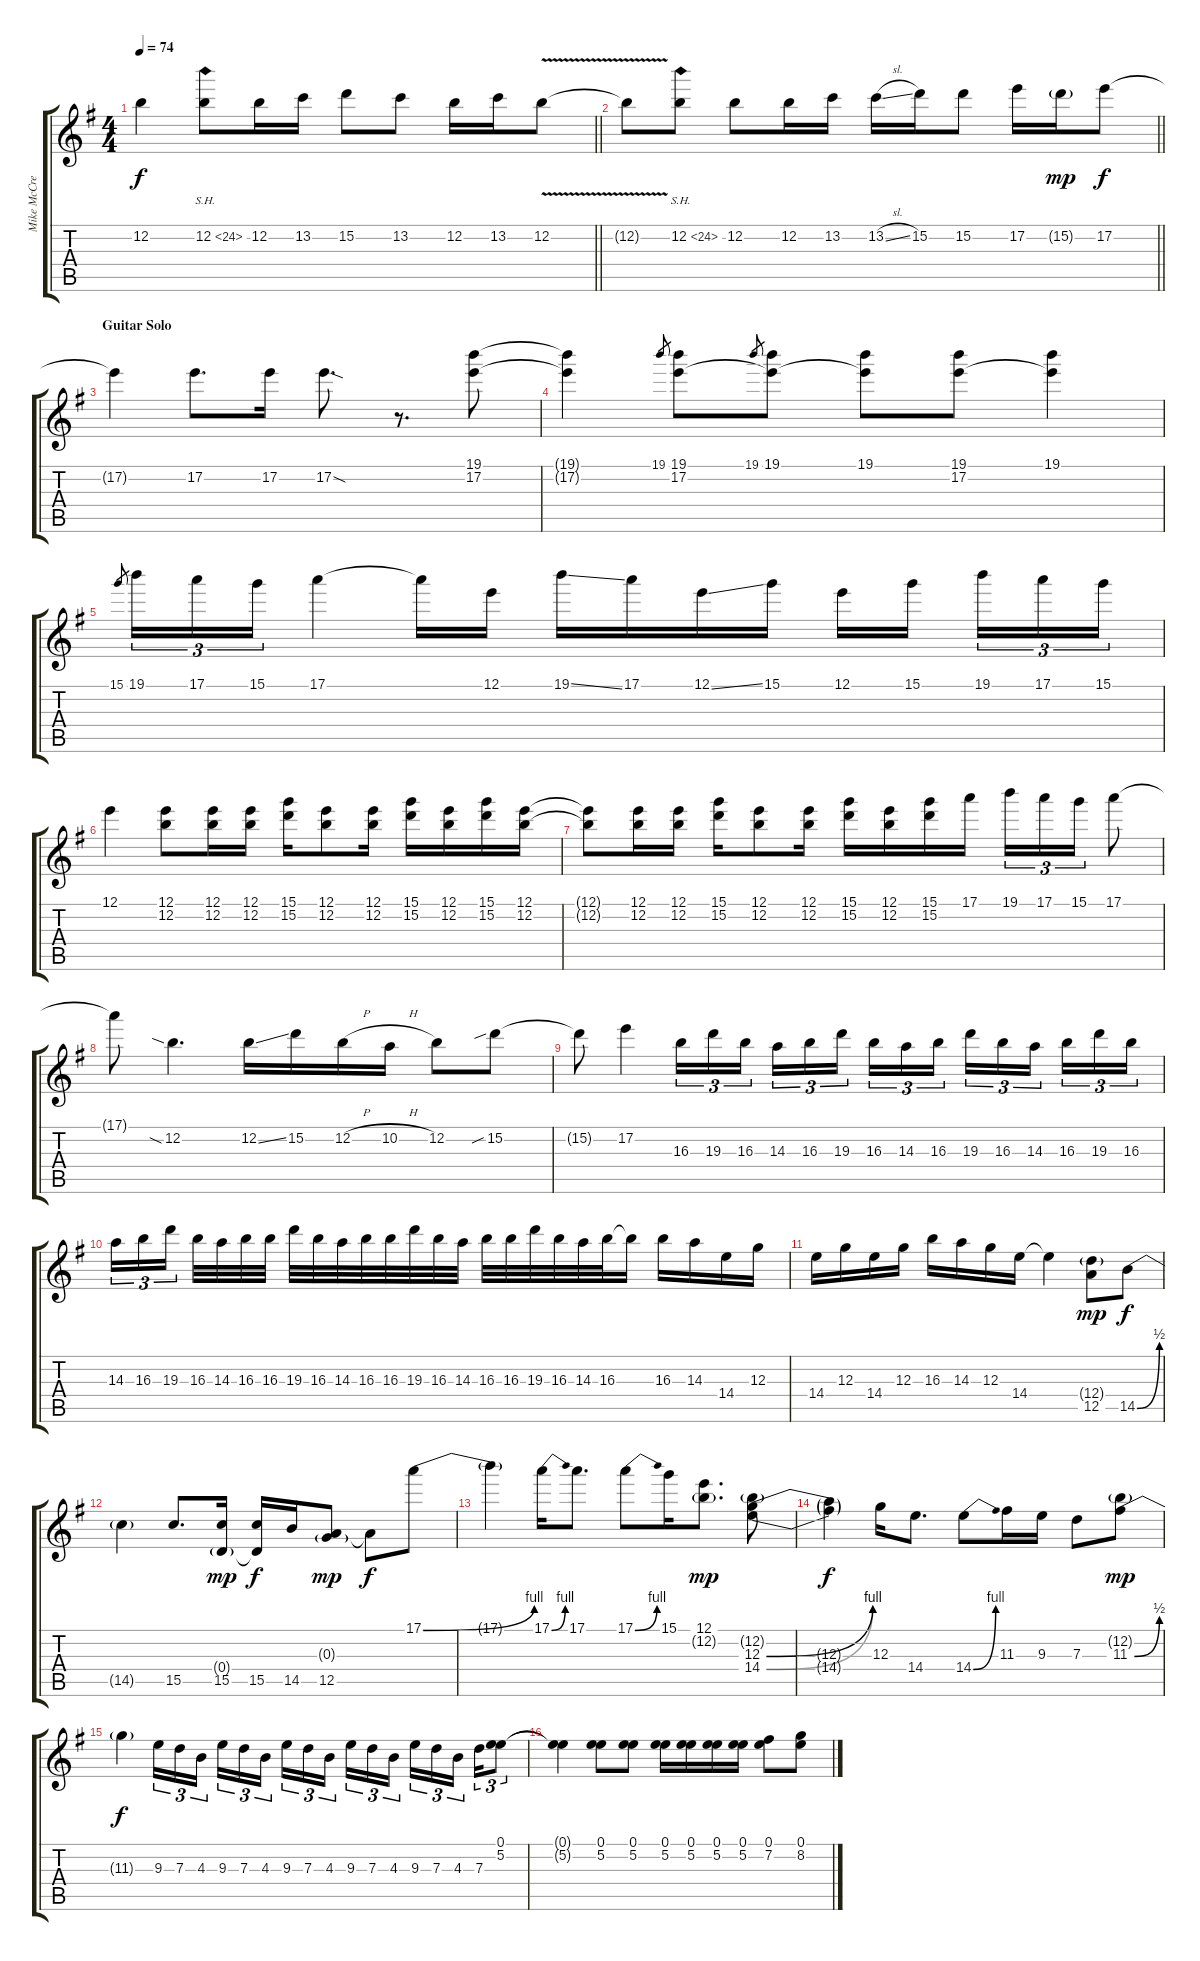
\track ("Mike McCready" "Mike McCre") {instrument electricguitarclean}
\staff {score tabs}
\tuning (E4 B3 G3 D3 A2 E2) {hide}
\ts (4 4)
\tempo 74
\clef g2
\barLineRight lightlight
\ks eminor
12.2{t}.4{dy f} 12.2{sh 12}.8 12.2.16 13.2.16 15.2.8 13.2.8 12.2.16 13.2.16 12.2{v}.8 |
\barLineRight lightlight
12.2{t}.8 12.2{sh 12}.8 12.2.8 12.2.16 13.2.16 13.2{sl}.16 15.2.16 15.2.8 17.2.16 15.2{g}.16{dy mp} 17.2.8{dy f} |
\section ("" "Guitar Solo")
17.2{t}.4 17.2.8{d} 17.2.16 17.2{sod}.8{d} r.8{d} (19.1 17.2).8 |
(19.1{t} 17.2{t}).4 19.1.8{gr} (19.1 17.2).8 19.1.8{gr} (19.1 17.2{t}).8 (19.1 17.2{t}).8 (19.1 17.2).8 (19.1 17.2{t}).4 |
15.1.8{gr} 19.1.16{tu (3 2)} 17.1.16{tu (3 2)} 15.1.16{tu (3 2)} 17.1.4 17.1{t}.16 12.1.16 19.1{ss}.16 17.1.16 12.1{ss}.16 15.1.16 12.1.16 15.1.16{beam splitsecondary} 19.1.16{tu (3 2)} 17.1.16{tu (3 2)} 15.1.16{tu (3 2)} |
12.1.4 (12.1 12.2).8 (12.1 12.2).16 (12.1 12.2).16 (15.1 15.2).16 (12.1 12.2).8 (12.1 12.2).16 (15.1 15.2).16 (12.1 12.2).16 (15.1 15.2).16 (12.1 12.2).16 |
(12.1{t} 12.2{t}).8 (12.1 12.2).16 (12.1 12.2).16 (15.1 15.2).16 (12.1 12.2).8 (12.1 12.2).16 (15.1 15.2).16 (12.1 12.2).16 (15.1 15.2).16 17.1.16 19.1.16{tu (3 2)} 17.1.16{tu (3 2)} 15.1.16{tu (3 2)} 17.1.8 |
17.1{t}.8 12.2{sia}.4{d} 12.2{ss}.16 15.2.16 12.2{h}.16 10.2{h}.16 12.2.8 15.2{sib}.8 |
15.2{t}.8 17.2.4 16.3.16{tu (3 2)} 19.3.16{tu (3 2)} 16.3.16{tu (3 2)} 14.3.16{tu (3 2)} 16.3.16{tu (3 2)} 19.3.16{tu (3 2) beam splitsecondary} 16.3.16{tu (3 2)} 14.3.16{tu (3 2)} 16.3.16{tu (3 2)} 19.3.16{tu (3 2)} 16.3.16{tu (3 2)} 14.3.16{tu (3 2) beam splitsecondary} 16.3.16{tu (3 2)} 19.3.16{tu (3 2)} 16.3.16{tu (3 2)} |
14.3.16{tu (3 2)} 16.3.16{tu (3 2)} 19.3.16{tu (3 2) beam splitsecondary} 16.3.32 14.3.32 16.3.32 16.3.32 19.3.32 16.3.32 14.3.32 16.3.32 16.3.32 19.3.32 16.3.32 14.3.32 16.3.32 16.3.32 19.3.32 16.3.32 14.3.32 16.3.32 16.3{t}.16 16.3.16 14.3.16 14.4.16 12.3.16 |
14.4.16 12.3.16 14.4.16 12.3.16 16.3.16 14.3.16 12.3.16 14.4.16 14.4{t}.4 (12.4{g} 12.5).8{dy mp} 14.5{be (bend 0 0 60 2)}.8{dy f} |
14.5{t}.4 15.5.8{d} (0.4{g} 15.5).16{dy mp} (0.4{t} 15.5).16{dy f} 14.5.16 (0.3{g} 12.5).8{dy mp} 12.5{t}.8{dy f} 17.1{be (bend 0 0 60 4)}.8 |
17.1{t}.4 17.1{be (bend 0 0 60 4)}.16 17.1.8{d} 17.1{be (bend 0 0 60 4)}.8 15.1.16 (12.1 12.2{g}).8{d dy mp} (12.2{g} 12.3{be (bend 0 0 60 4)} 14.4{be (bend 0 0 60 4)}).8 |
(12.3{t} 14.4{t}).4{dy f} 12.3.16 14.4.8{d} 14.4{be (bend 0 0 60 4)}.8 11.3.16 9.3.16 7.3.8 (12.2{g} 11.3{be (bend 0 0 60 2)}).8{dy mp} |
11.3{t}.4{dy f} 9.3.16{tu (3 2)} 7.3.16{tu (3 2)} 4.3.16{tu (3 2) beam splitsecondary} 9.3.16{tu (3 2)} 7.3.16{tu (3 2)} 4.3.16{tu (3 2)} 9.3.16{tu (3 2)} 7.3.16{tu (3 2)} 4.3.16{tu (3 2) beam splitsecondary} 9.3.16{tu (3 2)} 7.3.16{tu (3 2)} 4.3.16{tu (3 2)} 9.3.16{tu (3 2)} 7.3.16{tu (3 2)} 4.3.16{tu (3 2) beam splitsecondary} 7.3.16{tu (3 2)} (0.1 5.2).8{tu (3 2)} |
(0.1{t} 5.2{t}).4 (0.1 5.2).8 (0.1 5.2).8 (0.1 5.2).16 (0.1 5.2).16 (0.1 5.2).16 (0.1 5.2).16 (0.1 7.2).8 (0.1 8.2).8
